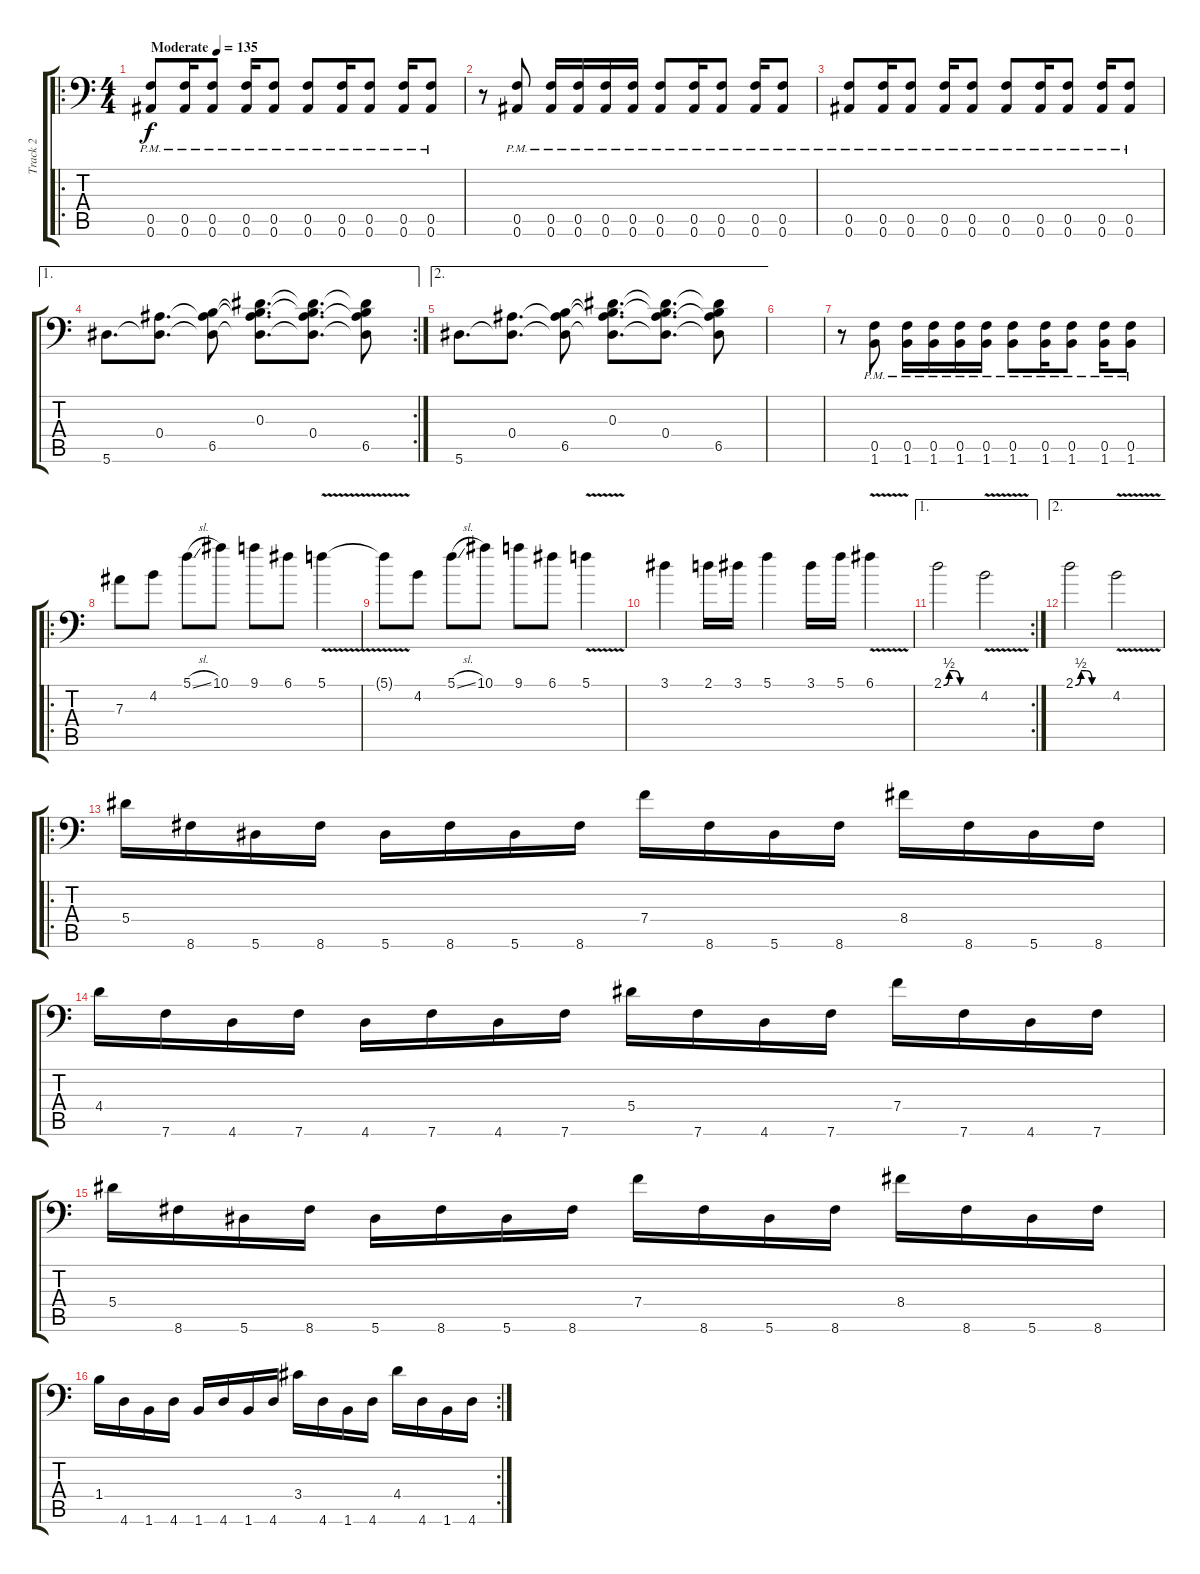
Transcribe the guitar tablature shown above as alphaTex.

\track ("Track 2" "Track 2") {instrument distortionguitar}
\staff {score tabs}
\tuning (C4 G3 Eb3 Bb2 F2 Bb1) {hide}
\ro
\ts (4 4)
\tempo (135 "Moderate")
\clef f4
\ks c
(0.5{pm} 0.6{pm}).8{dy f instrument distortionguitar} (0.5{pm} 0.6{pm}).16 (0.5{pm} 0.6{pm}).8 (0.5{pm} 0.6{pm}).16 (0.5{pm} 0.6{pm}).8 (0.5{pm} 0.6{pm}).8 (0.5{pm} 0.6{pm}).16 (0.5{pm} 0.6{pm}).8 (0.5{pm} 0.6{pm}).16 (0.5{pm} 0.6{pm}).8 |
r.8 (0.5{pm} 0.6{pm}).8 (0.5{pm} 0.6{pm}).16 (0.5{pm} 0.6{pm}).16 (0.5{pm} 0.6{pm}).16 (0.5{pm} 0.6{pm}).16 (0.5{pm} 0.6{pm}).8 (0.5{pm} 0.6{pm}).16 (0.5{pm} 0.6{pm}).8 (0.5{pm} 0.6{pm}).16 (0.5{pm} 0.6{pm}).8 |
(0.5{pm} 0.6{pm}).8 (0.5{pm} 0.6{pm}).16 (0.5{pm} 0.6{pm}).8 (0.5{pm} 0.6{pm}).16 (0.5{pm} 0.6{pm}).8 (0.5{pm} 0.6{pm}).8 (0.5{pm} 0.6{pm}).16 (0.5{pm} 0.6{pm}).8 (0.5{pm} 0.6{pm}).16 (0.5{pm} 0.6{pm}).8 |
\ae 1
\rc 2
5.6.8{d} (0.4 5.6{t}).8{d} (0.4{t} 6.5 5.6{t}).8 (0.3 0.4{t} 6.5{t} 5.6{t}).8{d} (0.3{t} 0.4 6.5{t} 5.6{t}).8{d} (0.3{t} 0.4{t} 6.5 5.6{t}).8 |
\ae 2
5.6.8{d} (0.4 5.6{t}).8{d} (0.4{t} 6.5 5.6{t}).8 (0.3 0.4{t} 6.5{t} 5.6{t}).8{d} (0.3{t} 0.4 6.5{t} 5.6{t}).8{d} (0.3{t} 0.4{t} 6.5 5.6{t}).8 |
|
r.8{balance 13} (0.5{pm} 1.6{pm}).8 (0.5{pm} 1.6{pm}).16 (0.5{pm} 1.6{pm}).16 (0.5{pm} 1.6{pm}).16 (0.5{pm} 1.6{pm}).16 (0.5{pm} 1.6{pm}).8 (0.5{pm} 1.6{pm}).16 (0.5{pm} 1.6{pm}).8 (0.5{pm} 1.6{pm}).16 (0.5{pm} 1.6{pm}).8 |
\ro
7.3.8{balance 8} 4.2.8 5.1{sl}.8 10.1.8 9.1.8 6.1.8 5.1{v}.4 |
5.1{t}.8 4.2.8 5.1{sl}.8 10.1.8 9.1.8 6.1.8 5.1{v}.4 |
3.1.4 2.1.16 3.1.16 5.1.4 3.1.16 5.1.16 6.1{v}.4 |
\ae 1
\rc 2
2.1{be (custom 0 0 10 2 20 2 30 0 60 0)}.2 4.2{v}.2 |
\ae 2
2.1{be (custom 0 0 10 2 20 2 30 0 60 0)}.2 4.2{v}.2 |
\ro
5.4.16 8.6.16 5.6.16 8.6.16 5.6.16 8.6.16 5.6.16 8.6.16 7.4.16 8.6.16 5.6.16 8.6.16 8.4.16 8.6.16 5.6.16 8.6.16 |
4.4.16 7.6.16 4.6.16 7.6.16 4.6.16 7.6.16 4.6.16 7.6.16 5.4.16 7.6.16 4.6.16 7.6.16 7.4.16 7.6.16 4.6.16 7.6.16 |
5.4.16 8.6.16 5.6.16 8.6.16 5.6.16 8.6.16 5.6.16 8.6.16 7.4.16 8.6.16 5.6.16 8.6.16 8.4.16 8.6.16 5.6.16 8.6.16 |
\rc 2
1.4.16 4.6.16 1.6.16 4.6.16 1.6.16 4.6.16 1.6.16 4.6.16 3.4.16 4.6.16 1.6.16 4.6.16 4.4.16 4.6.16 1.6.16 4.6.16
